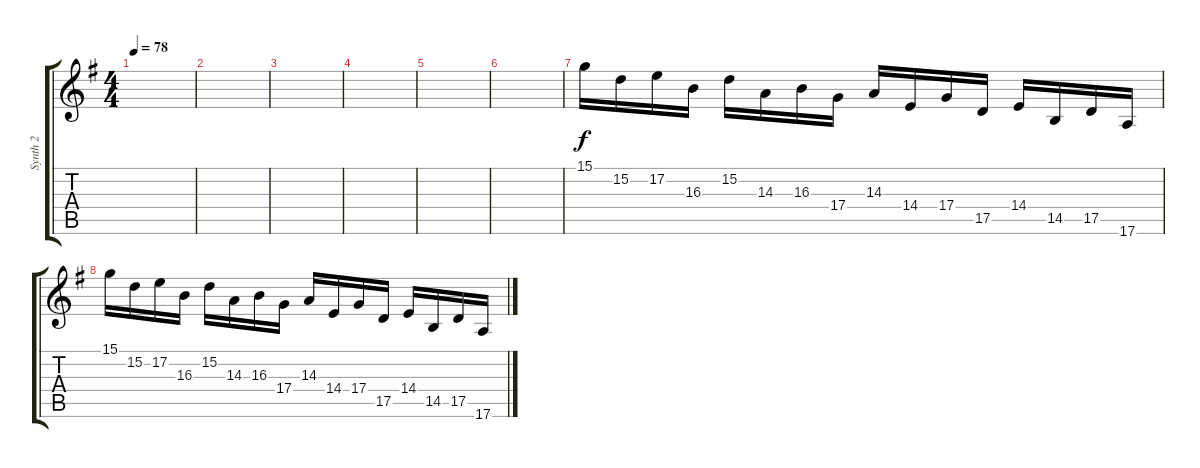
\track ("Synth 2" "Synth 2") {instrument synthvoice}
\staff {score tabs}
\tuning (E4 B3 G3 D3 A2 E2) {hide}
\ts (4 4)
\tempo 78
\clef g2
\ks g
|
|
|
|
|
|
15.1.16{instrument fx3crystal} 15.2.16 17.2.16 16.3.16 15.2.16 14.3.16 16.3.16 17.4.16 14.3.16 14.4.16 17.4.16 17.5.16 14.4.16 14.5.16 17.5.16 17.6.16 |
15.1.16 15.2.16 17.2.16 16.3.16 15.2.16 14.3.16 16.3.16 17.4.16 14.3.16 14.4.16 17.4.16 17.5.16 14.4.16 14.5.16 17.5.16 17.6.16
